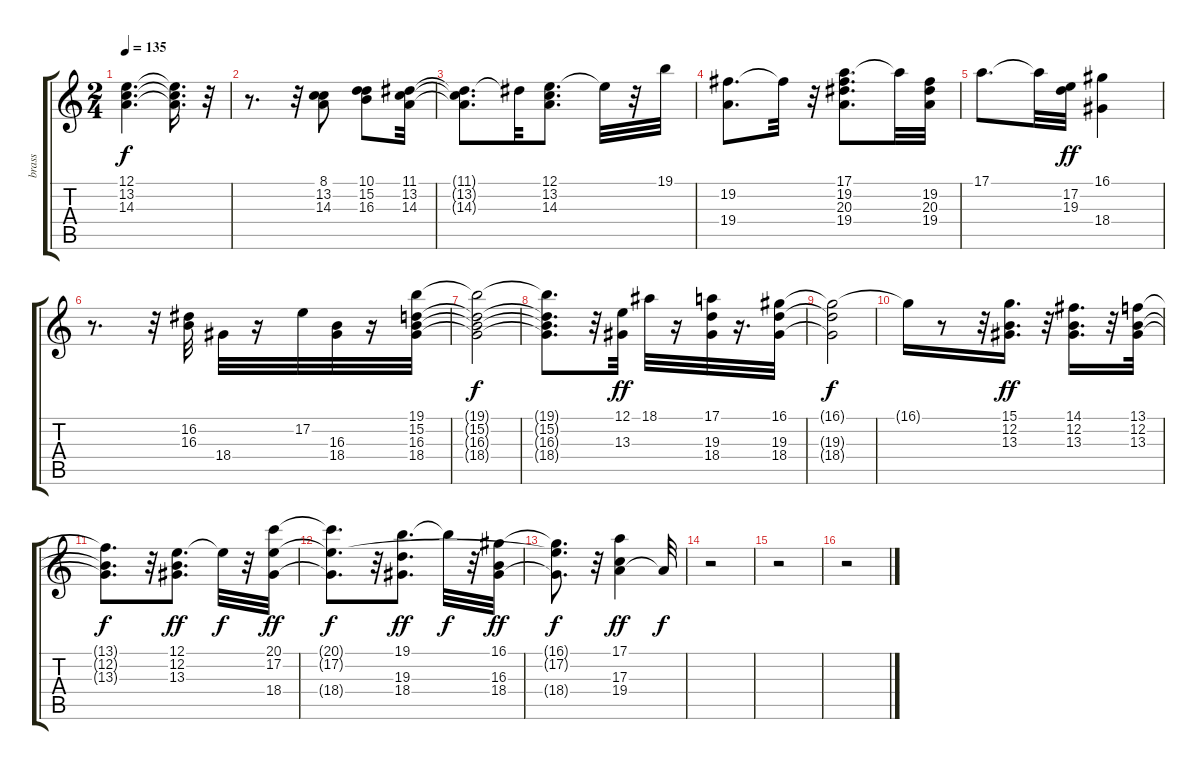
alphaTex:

\track ("brass" "brass") {instrument brasssection}
\staff {score tabs}
\tuning (E4 B3 G3 D3 A2 E2) {hide}
\ts (2 4)
\tempo 135
\clef g2
\ks c
(12.1{t} 13.2{t} 14.3{t}).4{d dy f} (12.1{t} 13.2{t} 14.3{t}).16{d} r.32 |
r.8{d} r.32 (8.1 13.2 14.3).8 (10.1 15.2 16.3).8 (11.1 13.2 14.3).32 |
(11.1{t} 13.2{t} 14.3{t}).8{d} 11.1{t}.32 (12.1 13.2 14.3).8{d} 12.1{t}.32 r.32 19.1.32 |
(19.2 19.4).8{d} 19.2{t}.32 r.32 (17.1 19.2 20.3 19.4).8{d} 17.1{t}.32 (19.2 20.3 19.4).32 |
17.1.8{d} 17.1{t}.32 (17.2 19.3).32{dy ff} (16.1 18.4).4 |
r.8{d} r.32 (16.2 16.3).32 18.4.32 r.16 17.2.32 (16.3 18.4).32 r.16 (19.1 15.2 16.3 18.4).32 |
(19.1{t} 15.2{t} 16.3{t} 18.4{t}).2{dy f} |
(19.1{t} 15.2{t} 16.3{t} 18.4{t}).8{d} r.32 (12.1 13.3).32{dy ff} 18.1.32 r.16 (17.1 19.3 18.4).32 r.16{d} (16.1 19.3 18.4).32 |
(16.1{t} 19.3{t} 18.4{t}).2{dy f} |
16.1{t}.16 r.8 r.32 (15.1 12.2 13.3).16{d dy ff} r.32 (14.1 12.2 13.3).16{d} r.32 (13.1 12.2 13.3).32 |
(13.1{t} 12.2{t} 13.3{t}).8{d dy f} r.32 (12.1 12.2 13.3).8{d dy ff} 12.1{t}.32{dy f} r.32 (20.1 17.2 18.4).32{dy ff} |
(20.1{t} 17.2{t} 18.4{t}).8{d dy f} r.32 (19.1 19.3 18.4).8{d dy ff} 19.1{t}.32{dy f} r.32 (16.1 16.3 18.4).32{dy ff} |
(16.1{t} 17.2{t} 18.4{t}).8{d dy f} r.32 (17.1 17.3 19.4).4{dy ff} 19.4{t}.32{dy f} |
r.2 |
r.2 |
r.2
